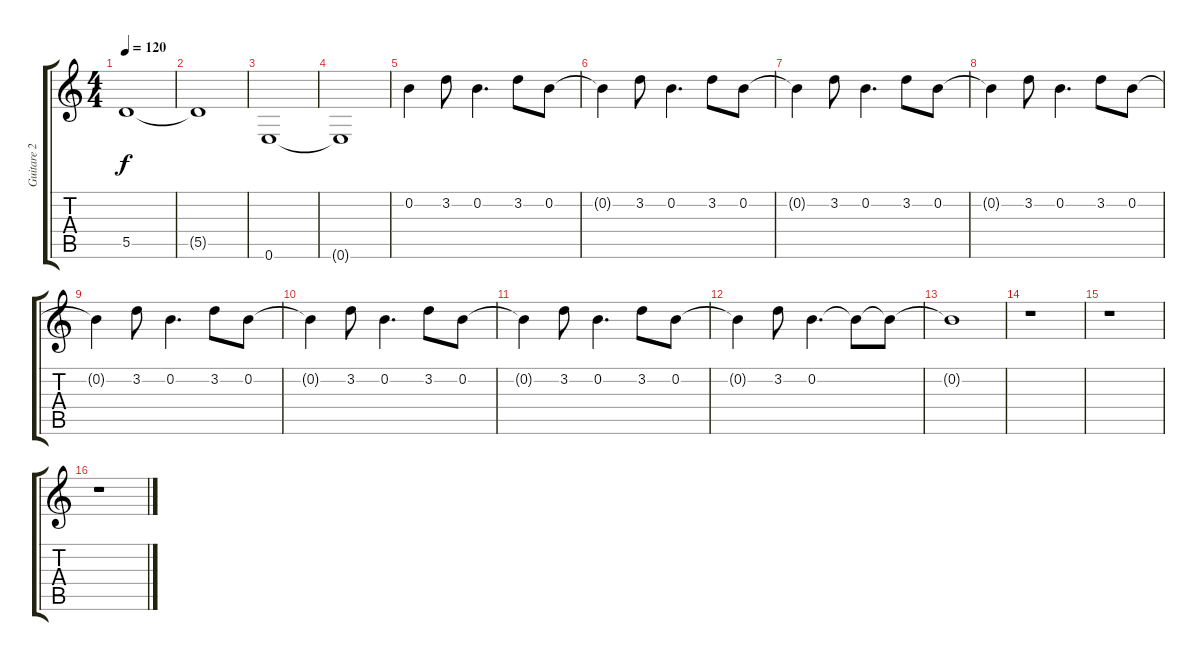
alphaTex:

\track ("Guitare 2 - Tom" "Guitare 2 ") {instrument distortionguitar}
\staff {score tabs}
\tuning (E4 B3 G3 D3 A2 E2) {hide}
\ts (4 4)
\tempo 120
\clef g2
\ks c
5.5.1{dy f} |
5.5{t}.1 |
0.6.1 |
0.6{t}.1 |
0.2.4 3.2.8 0.2.4{d} 3.2.8 0.2.8 |
0.2{t}.4 3.2.8 0.2.4{d} 3.2.8 0.2.8 |
0.2{t}.4 3.2.8 0.2.4{d} 3.2.8 0.2.8 |
0.2{t}.4 3.2.8 0.2.4{d} 3.2.8 0.2.8 |
0.2{t}.4 3.2.8 0.2.4{d} 3.2.8 0.2.8 |
0.2{t}.4 3.2.8 0.2.4{d} 3.2.8 0.2.8 |
0.2{t}.4 3.2.8 0.2.4{d} 3.2.8 0.2.8 |
0.2{t}.4 3.2.8 0.2.4{d} 0.2{t}.8 0.2{t}.8 |
0.2{t}.1{volume 2} |
r.1 |
r.1 |
r.1
